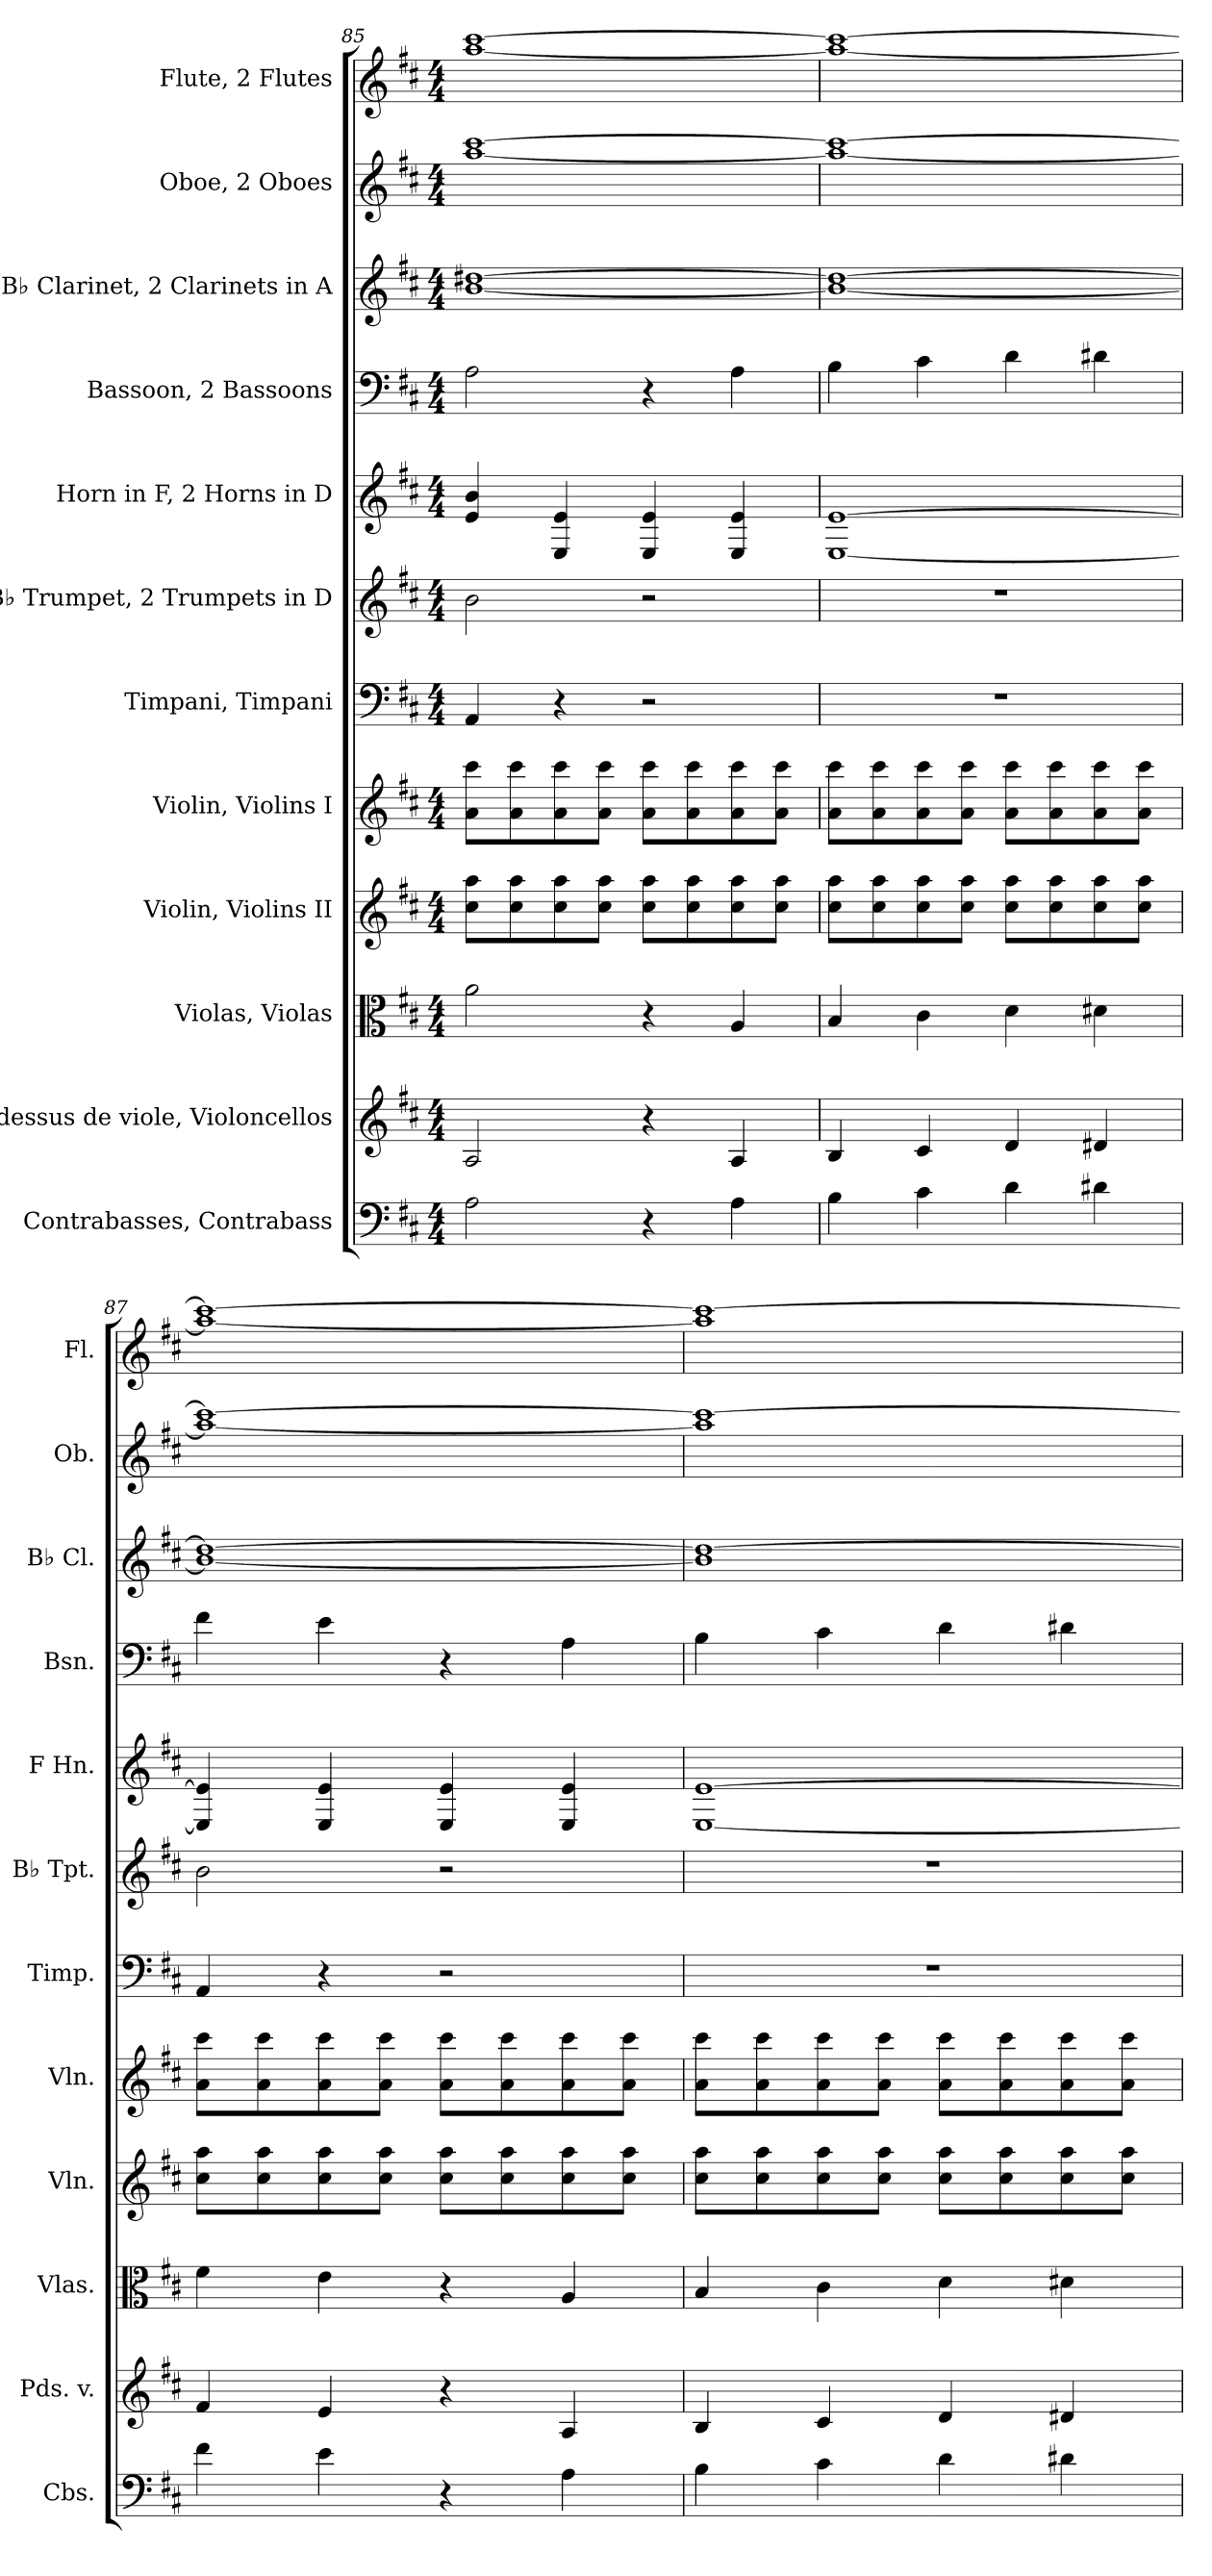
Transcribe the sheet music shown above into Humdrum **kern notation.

**kern	**kern	**kern	**kern	**kern	**kern	**kern	**kern	**kern	**kern	**kern	**kern
*part12	*part11	*part10	*part9	*part8	*part7	*part6	*part5	*part4	*part3	*part2	*part1
*staff12	*staff11	*staff10	*staff9	*staff8	*staff7	*staff6	*staff5	*staff4	*staff3	*staff2	*staff1
*I"Contrabasses, Contrabass	*I"Pardessus de viole, Violoncellos	*I"Violas, Violas	*I"Violin, Violins II	*I"Violin, Violins I	*I"Timpani, Timpani	*I"B♭ Trumpet, 2 Trumpets in D	*I"Horn in F, 2 Horns in D	*I"Bassoon, 2 Bassoons	*I"B♭ Clarinet, 2 Clarinets in A	*I"Oboe, 2 Oboes	*I"Flute, 2 Flutes
*I'Cbs.	*I'Pds. v.	*I'Vlas.	*I'Vln.	*I'Vln.	*I'Timp.	*I'B♭ Tpt.	*I'F Hn.	*I'Bsn.	*I'B♭ Cl.	*I'Ob.	*I'Fl.
*clefF4	*clefG2	*clefC3	*clefG2	*clefG2	*clefF4	*clefG2	*clefG2	*clefF4	*clefG2	*clefG2	*clefG2
*ITrd7c12	*	*	*	*	*	*ITrd1c2	*ITrd4c7	*	*ITrd1c2	*	*
*k[f#c#]	*k[f#c#]	*k[f#c#]	*k[f#c#]	*k[f#c#]	*k[f#c#]	*k[]	*k[f#]	*k[f#c#]	*k[]	*k[f#c#]	*k[f#c#]
*M4/4	*M4/4	*M4/4	*M4/4	*M4/4	*M4/4	*M4/4	*M4/4	*M4/4	*M4/4	*M4/4	*M4/4
=85	=85	=85	=85	=85	=85	=85	=85	=85	=85	=85	=85
*	*	*	*	*	*	*	*	*	*^	*^	*^
2AA\	2A/	2a\	8cc#\ 8aa\L	8a\ 8ccc#\L	4AA/	2a\	4A/ 4e/	2A\	[1cc#X	[1a	[1ccc#	[1aa	[1ccc#	[1aa
.	.	.	8cc#\ 8aa\	8a\ 8ccc#\	.	.	.	.	.	.	.	.	.	.
.	.	.	8cc#\ 8aa\	8a\ 8ccc#\	4r	.	4AA/ 4A/	.	.	.	.	.	.	.
.	.	.	8cc#\ 8aa\J	8a\ 8ccc#\J	.	.	.	.	.	.	.	.	.	.
4r	4r	4r	8cc#\ 8aa\L	8a\ 8ccc#\L	2r	2r	4AA/ 4A/	4r	.	.	.	.	.	.
.	.	.	8cc#\ 8aa\	8a\ 8ccc#\	.	.	.	.	.	.	.	.	.	.
4AA\	4A/	4A/	8cc#\ 8aa\	8a\ 8ccc#\	.	.	4AA/ 4A/	4A\	.	.	.	.	.	.
.	.	.	8cc#\ 8aa\J	8a\ 8ccc#\J	.	.	.	.	.	.	.	.	.	.
!!LO:PB:g=z	!!
=86	=86	=86	=86	=86	=86	=86	=86	=86	=86	=86	=86	=86	=86	=86
4BB\	4B/	4B/	8cc#\ 8aa\L	8a\ 8ccc#\L	1r	1r	[1AA [1A	4B\	1cc#_	1a_	1ccc#_	1aa_	1ccc#_	1aa_
.	.	.	8cc#\ 8aa\	8a\ 8ccc#\	.	.	.	.	.	.	.	.	.	.
4C#\	4c#/	4c#\	8cc#\ 8aa\	8a\ 8ccc#\	.	.	.	4c#\	.	.	.	.	.	.
.	.	.	8cc#\ 8aa\J	8a\ 8ccc#\J	.	.	.	.	.	.	.	.	.	.
4D\	4d/	4d\	8cc#\ 8aa\L	8a\ 8ccc#\L	.	.	.	4d\	.	.	.	.	.	.
.	.	.	8cc#\ 8aa\	8a\ 8ccc#\	.	.	.	.	.	.	.	.	.	.
4D#X\	4d#X/	4d#X\	8cc#\ 8aa\	8a\ 8ccc#\	.	.	.	4d#X\	.	.	.	.	.	.
.	.	.	8cc#\ 8aa\J	8a\ 8ccc#\J	.	.	.	.	.	.	.	.	.	.
=87	=87	=87	=87	=87	=87	=87	=87	=87	=87	=87	=87	=87	=87	=87
4F#\	4f#/	4f#\	8cc#\ 8aa\L	8a\ 8ccc#\L	4AA/	2a\	4AA/] 4A/]	4f#\	1cc#_	1a_	1ccc#_	1aa_	1ccc#_	1aa_
.	.	.	8cc#\ 8aa\	8a\ 8ccc#\	.	.	.	.	.	.	.	.	.	.
4E\	4e/	4e\	8cc#\ 8aa\	8a\ 8ccc#\	4r	.	4AA/ 4A/	4e\	.	.	.	.	.	.
.	.	.	8cc#\ 8aa\J	8a\ 8ccc#\J	.	.	.	.	.	.	.	.	.	.
4r	4r	4r	8cc#\ 8aa\L	8a\ 8ccc#\L	2r	2r	4AA/ 4A/	4r	.	.	.	.	.	.
.	.	.	8cc#\ 8aa\	8a\ 8ccc#\	.	.	.	.	.	.	.	.	.	.
4AA\	4A/	4A/	8cc#\ 8aa\	8a\ 8ccc#\	.	.	4AA/ 4A/	4A\	.	.	.	.	.	.
.	.	.	8cc#\ 8aa\J	8a\ 8ccc#\J	.	.	.	.	.	.	.	.	.	.
=88	=88	=88	=88	=88	=88	=88	=88	=88	=88	=88	=88	=88	=88	=88
4BB\	4B/	4B/	8cc#\ 8aa\L	8a\ 8ccc#\L	1r	1r	[1AA [1A	4B\	1cc#_	1a]	1ccc#_	1aa]	1ccc#_	1aa]
.	.	.	8cc#\ 8aa\	8a\ 8ccc#\	.	.	.	.	.	.	.	.	.	.
4C#\	4c#/	4c#\	8cc#\ 8aa\	8a\ 8ccc#\	.	.	.	4c#\	.	.	.	.	.	.
.	.	.	8cc#\ 8aa\J	8a\ 8ccc#\J	.	.	.	.	.	.	.	.	.	.
4D\	4d/	4d\	8cc#\ 8aa\L	8a\ 8ccc#\L	.	.	.	4d\	.	.	.	.	.	.
.	.	.	8cc#\ 8aa\	8a\ 8ccc#\	.	.	.	.	.	.	.	.	.	.
4D#X\	4d#X/	4d#X\	8cc#\ 8aa\	8a\ 8ccc#\	.	.	.	4d#X\	.	.	.	.	.	.
.	.	.	8cc#\ 8aa\J	8a\ 8ccc#\J	.	.	.	.	.	.	.	.	.	.
*	*	*	*	*	*	*	*	*	*v	*v	*	*	*v	*v
*	*	*	*	*	*	*	*	*	*	*v	*v	*
=	=	=	=	=	=	=	=	=	=	=	=
*-	*-	*-	*-	*-	*-	*-	*-	*-	*-	*-	*-
